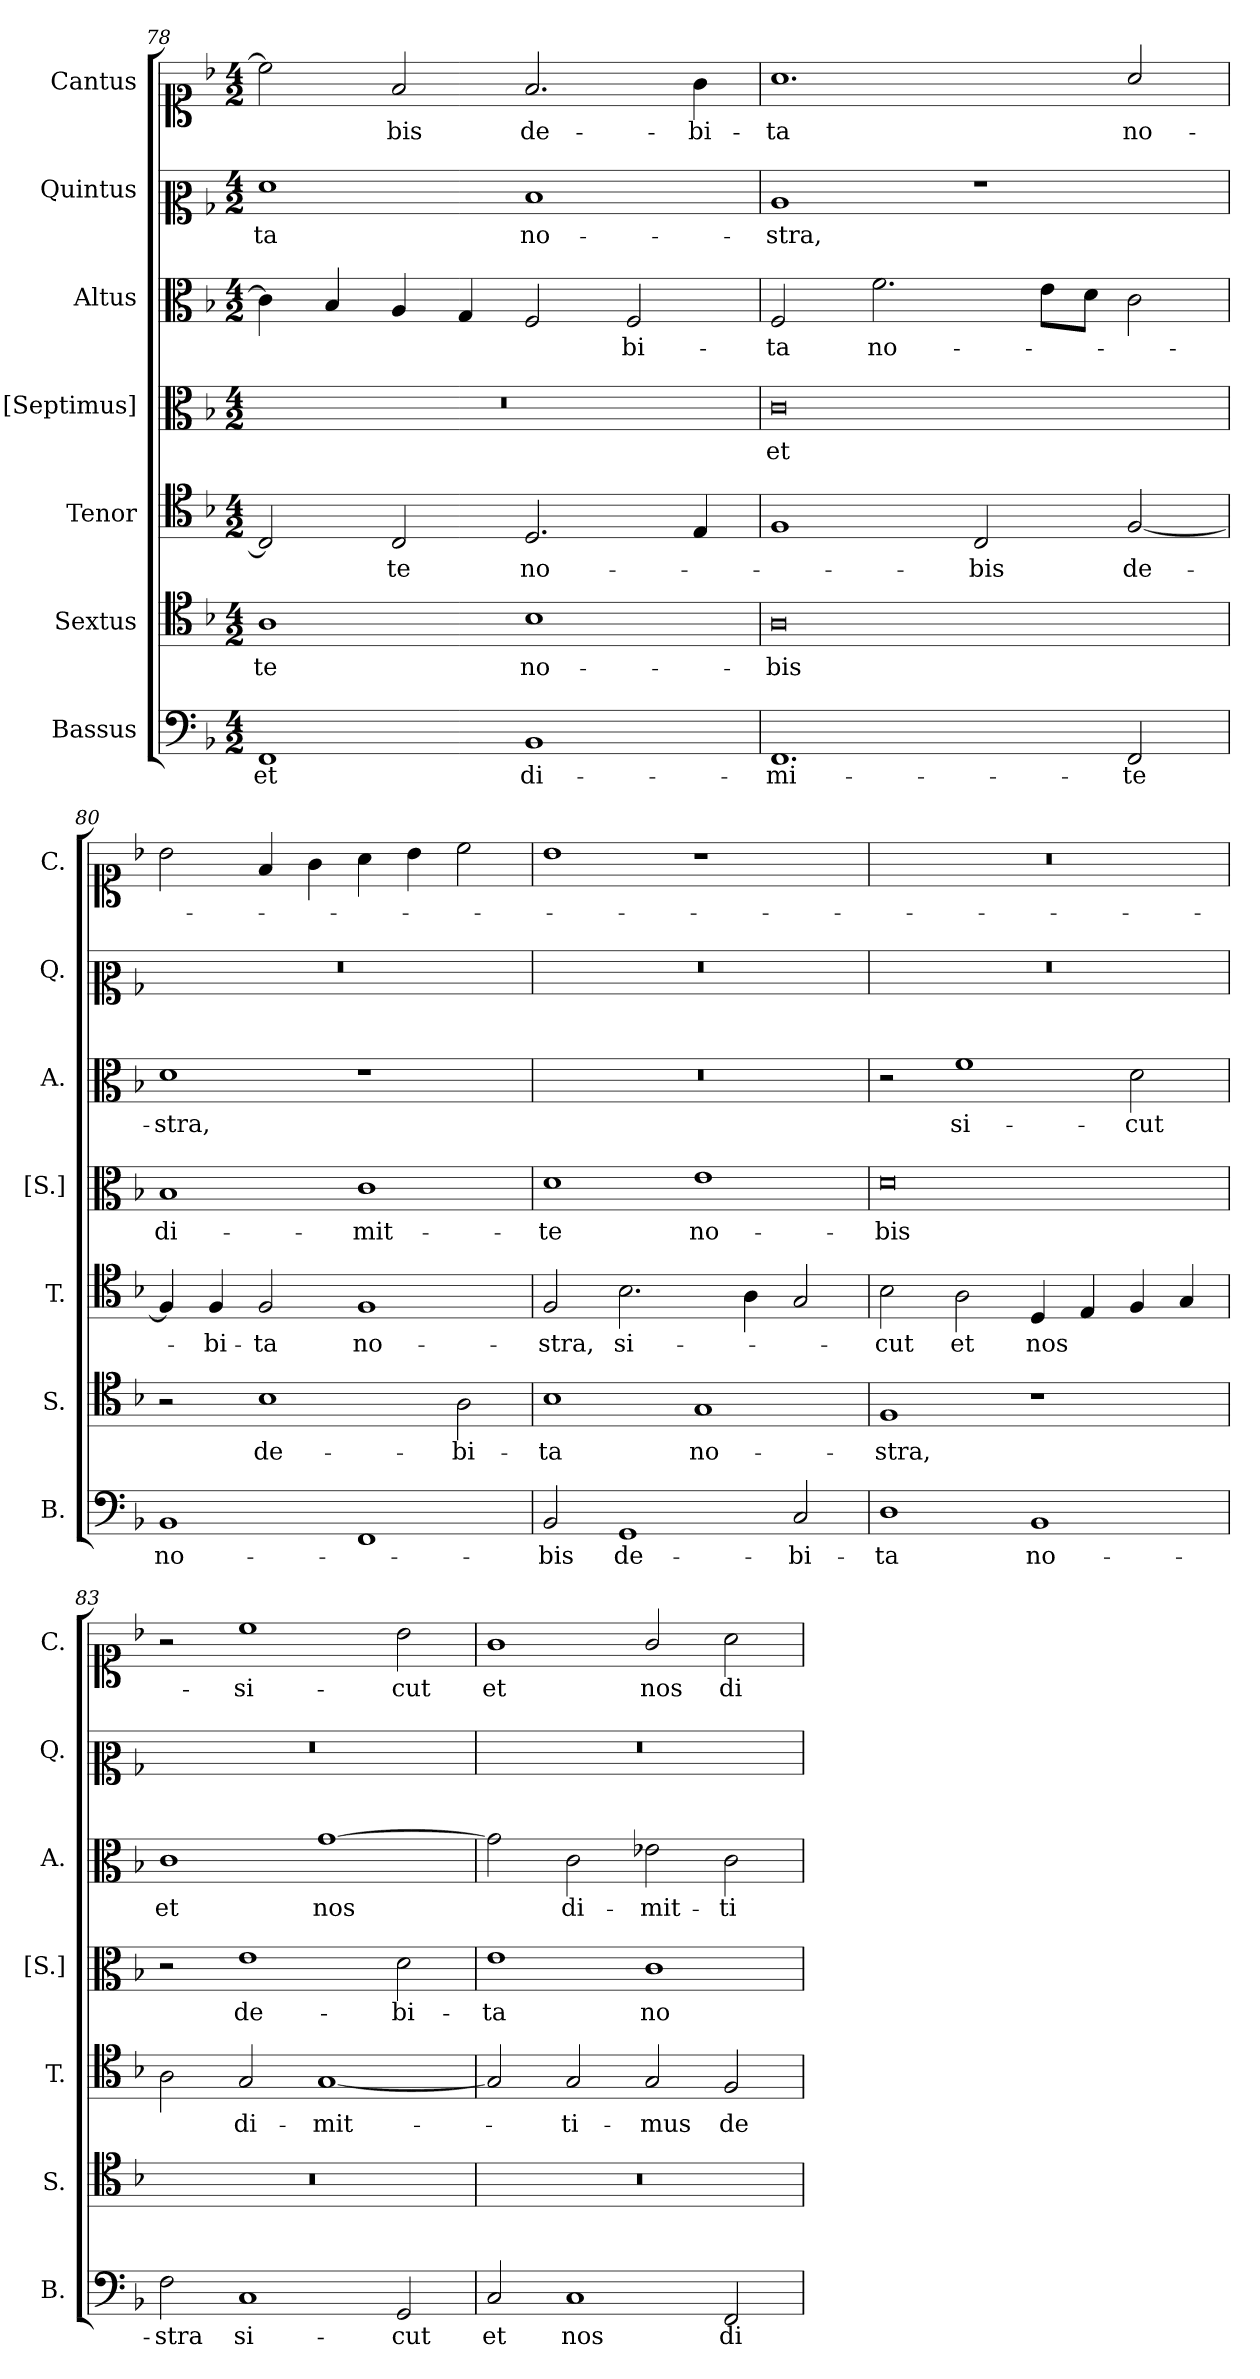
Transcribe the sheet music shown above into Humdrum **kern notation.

**kern	**text	**kern	**text	**kern	**text	**kern	**text	**kern	**text	**kern	**text	**kern	**text
*part7	*part7	*part6	*part6	*part5	*part5	*part4	*part4	*part3	*part3	*part2	*part2	*part1	*part1
*staff7	*staff7	*staff6	*staff6	*staff5	*staff5	*staff4	*staff4	*staff3	*staff3	*staff2	*staff2	*staff1	*staff1
*I"Bassus	*	*I"Sextus	*	*I"Tenor	*	*I"[Septimus]	*	*I"Altus	*	*I"Quintus	*	*I"Cantus	*
*I'B.	*	*I'S.	*	*I'T.	*	*I'[S.]	*	*I'A.	*	*I'Q.	*	*I'C.	*
!!LO:PB:g=z
*clefF4	*	*clefC4	*	*clefC4	*	*clefC3	*	*clefC3	*	*clefC2	*	*clefC1	*
*k[b-]	*	*k[b-]	*	*k[b-]	*	*k[b-]	*	*k[b-]	*	*k[b-]	*	*k[b-]	*
*M4/2	*	*M4/2	*	*M4/2	*	*M4/2	*	*M4/2	*	*M4/2	*	*M4/2	*
=78	=78	=78	=78	=78	=78	=78	=78	=78	=78	=78	=78	=78	=78
!	!LO:LY:b	!	!LO:LY:b	!	!	!	!	!	!	!	!LO:LY:b	!	!
1FF	et	1A	-te	2C/]	.	0r	.	4c\]	.	1f	-ta	2cc\]	.
.	.	.	.	.	.	.	.	4B-/	.	.	.	.	.
!	!	!	!	!	!LO:LY:b	!	!	!	!	!	!	!	!LO:LY:b
.	.	.	.	2C/	te	.	.	4A/	.	.	.	2f/	-bis
.	.	.	.	.	.	.	.	4G/	.	.	.	.	.
!	!LO:LY:b	!	!LO:LY:b	!	!LO:LY:b	!	!	!	!	!	!LO:LY:b	!	!LO:LY:b
1BB-	di-	1B-	no-	2.D/	no-	.	.	2F/	.	1d	no-	2.f/	de-
!	!	!	!	!	!	!	!	!	!LO:LY:b	!	!	!	!
.	.	.	.	.	.	.	.	2F/	-bi-	.	.	.	.
!	!	!	!	!	!	!	!	!	!	!	!	!	!LO:LY:b
.	.	.	.	4E/	.	.	.	.	.	.	.	4g\	-bi-
=79	=79	=79	=79	=79	=79	=79	=79	=79	=79	=79	=79	=79	=79
!	!LO:LY:b	!	!LO:LY:b	!	!	!	!LO:LY:b	!	!LO:LY:b	!	!LO:LY:b	!	!LO:LY:b
1.FF	-mi-	0A	-bis	1F	.	0c	et	2F/	-ta	1c	-stra,	1.a	-ta
!	!	!	!	!	!	!	!	!	!LO:LY:b	!	!	!	!
.	.	.	.	.	.	.	.	2.f\	no-	.	.	.	.
!	!	!	!	!	!LO:LY:b	!	!	!	!	!	!	!	!
.	.	.	.	2C/	-bis	.	.	.	.	1r	.	.	.
.	.	.	.	.	.	.	.	8e\L	.	.	.	.	.
.	.	.	.	.	.	.	.	8d\J	.	.	.	.	.
!	!LO:LY:b	!	!	!	!LO:LY:b	!	!	!	!	!	!	!	!LO:LY:b
2FF/	-te	.	.	[2F/	de-	.	.	2c\	.	.	.	2a/	no-
=80	=80	=80	=80	=80	=80	=80	=80	=80	=80	=80	=80	=80	=80
!	!LO:LY:b	!	!	!	!	!	!LO:LY:b	!	!LO:LY:b	!	!	!	!
1BB-	no-	2r	.	4F/]	.	1B-	di-	1d	-stra,	0r	.	2b-\	.
!	!	!	!	!	!LO:LY:b	!	!	!	!	!	!	!	!
.	.	.	.	4F/	-bi-	.	.	.	.	.	.	.	.
!	!	!	!LO:LY:b	!	!LO:LY:b	!	!	!	!	!	!	!	!
.	.	1B-	de-	2F/	-ta	.	.	.	.	.	.	4f/	.
.	.	.	.	.	.	.	.	.	.	.	.	4g\	.
!	!	!	!	!	!LO:LY:b	!	!LO:LY:b	!	!	!	!	!	!
1FF	.	.	.	1F	no-	1c	-mit-	1r	.	.	.	4a\	.
.	.	.	.	.	.	.	.	.	.	.	.	4b-\	.
!	!	!	!LO:LY:b	!	!	!	!	!	!	!	!	!	!
.	.	2A\	-bi-	.	.	.	.	.	.	.	.	2cc\	.
=81	=81	=81	=81	=81	=81	=81	=81	=81	=81	=81	=81	=81	=81
!	!LO:LY:b	!	!LO:LY:b	!	!LO:LY:b	!	!LO:LY:b	!	!	!	!	!	!
2BB-/	-bis	1B-	-ta	2F/	-stra,	1d	-te	0r	.	0r	.	1b-	.
!	!LO:LY:b	!	!	!	!LO:LY:b	!	!	!	!	!	!	!	!
1GG	de-	.	.	2.B-\	si-	.	.	.	.	.	.	.	.
!	!	!	!LO:LY:b	!	!	!	!LO:LY:b	!	!	!	!	!	!
.	.	1G	no-	.	.	1e	no-	.	.	.	.	1r	.
.	.	.	.	4A\	.	.	.	.	.	.	.	.	.
!	!LO:LY:b	!	!	!	!	!	!	!	!	!	!	!	!
2C/	-bi-	.	.	2G/	.	.	.	.	.	.	.	.	.
=82	=82	=82	=82	=82	=82	=82	=82	=82	=82	=82	=82	=82	=82
!	!LO:LY:b	!	!LO:LY:b	!	!LO:LY:b	!	!LO:LY:b	!	!	!	!	!	!
1D	-ta	1F	-stra,	2B-\	-cut	0d	-bis	2r	.	0r	.	0r	.
!	!	!	!	!	!LO:LY:b	!	!	!	!LO:LY:b	!	!	!	!
.	.	.	.	2A\	et	.	.	1f	si-	.	.	.	.
!	!LO:LY:b	!	!	!	!LO:LY:b	!	!	!	!	!	!	!	!
1BB-	no-	1r	.	4D/	nos	.	.	.	.	.	.	.	.
.	.	.	.	4E/	.	.	.	.	.	.	.	.	.
!	!	!	!	!	!	!	!	!	!LO:LY:b	!	!	!	!
.	.	.	.	4F/	.	.	.	2d\	-cut	.	.	.	.
.	.	.	.	4G/	.	.	.	.	.	.	.	.	.
=83	=83	=83	=83	=83	=83	=83	=83	=83	=83	=83	=83	=83	=83
!	!LO:LY:b	!	!	!	!	!	!	!	!LO:LY:b	!	!	!	!
2F\	-stra	0r	.	2A\	.	2r	.	1c	et	0r	.	2r	.
!	!LO:LY:b	!	!	!	!LO:LY:b	!	!LO:LY:b	!	!	!	!	!	!LO:LY:b
1C	si-	.	.	2G/	di-	1e	de-	.	.	.	.	1cc	-si-
!	!	!	!	!	!LO:LY:b	!	!	!	!LO:LY:b	!	!	!	!
.	.	.	.	[1G	-mit-	.	.	[1g	nos	.	.	.	.
!	!LO:LY:b	!	!	!	!	!	!LO:LY:b	!	!	!	!	!	!LO:LY:b
2GG/	-cut	.	.	.	.	2d\	-bi-	.	.	.	.	2b-\	-cut
!!LO:LB:g=z
=84	=84	=84	=84	=84	=84	=84	=84	=84	=84	=84	=84	=84	=84
!	!LO:LY:b	!	!	!	!	!	!LO:LY:b	!	!	!	!	!	!LO:LY:b
2C/	et	0r	.	2G/]	.	1e	-ta	2g\]	.	0r	.	1g	et
!	!LO:LY:b	!	!	!	!LO:LY:b	!	!	!	!LO:LY:b	!	!	!	!
1C	nos	.	.	2G/	-ti-	.	.	2c\	di-	.	.	.	.
!	!	!	!	!	!LO:LY:b	!	!LO:LY:b	!	!LO:LY:b	!	!	!	!LO:LY:b
.	.	.	.	2G/	-mus	1c	no-	2e-X\	-mit-	.	.	2g/	nos
!	!LO:LY:b	!	!	!	!LO:LY:b	!	!	!	!LO:LY:b	!	!	!	!LO:LY:b
2FF/	di-	.	.	2F/	de-	.	.	2c\	-ti-	.	.	2a\	di-
=	=	=	=	=	=	=	=	=	=	=	=	=	=
*-	*-	*-	*-	*-	*-	*-	*-	*-	*-	*-	*-	*-	*-
